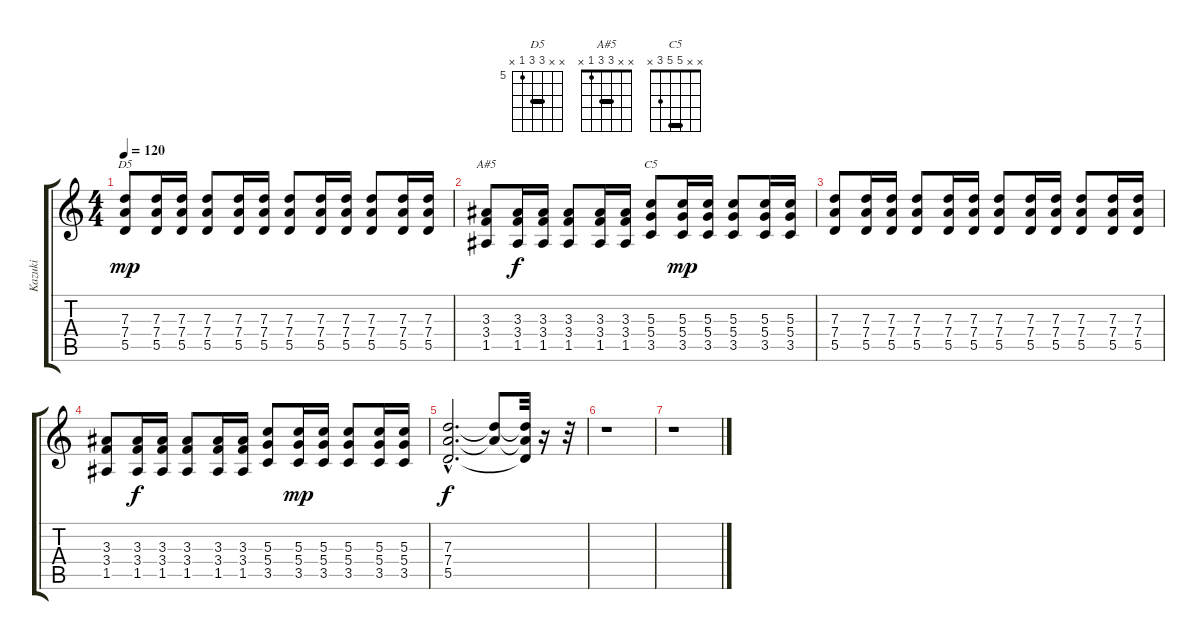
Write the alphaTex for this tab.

\track ("Kazuki" "Kazuki") {instrument distortionguitar}
\staff {score tabs}
\tuning (E4 B3 G3 D3 A2 E2) {hide}
\chord ("D5" x x 7 7 5 x) {firstfret 5 barre 7}
\chord ("A#5" x x 3 3 1 x) {barre 3}
\chord ("C5" x x 5 5 3 x) {barre 5}
\ts (4 4)
\tempo 120
\clef g2
\ks c
(7.3 7.4 5.5).8{ch "D5" dy mp} (7.3 7.4 5.5).16 (7.3 7.4 5.5).16 (7.3 7.4 5.5).8 (7.3 7.4 5.5).16 (7.3 7.4 5.5).16 (7.3 7.4 5.5).8 (7.3 7.4 5.5).16 (7.3 7.4 5.5).16 (7.3 7.4 5.5).8 (7.3 7.4 5.5).16 (7.3 7.4 5.5).16 |
(3.3 3.4 1.5).8{ch "A#5"} (3.3 3.4 1.5).16{dy f} (3.3 3.4 1.5).16 (3.3 3.4 1.5).8 (3.3 3.4 1.5).16 (3.3 3.4 1.5).16 (5.3 5.4 3.5).8{ch "C5"} (5.3 5.4 3.5).16{dy mp} (5.3 5.4 3.5).16 (5.3 5.4 3.5).8 (5.3 5.4 3.5).16 (5.3 5.4 3.5).16 |
(7.3 7.4 5.5).8 (7.3 7.4 5.5).16 (7.3 7.4 5.5).16 (7.3 7.4 5.5).8 (7.3 7.4 5.5).16 (7.3 7.4 5.5).16 (7.3 7.4 5.5).8 (7.3 7.4 5.5).16 (7.3 7.4 5.5).16 (7.3 7.4 5.5).8 (7.3 7.4 5.5).16 (7.3 7.4 5.5).16 |
(3.3 3.4 1.5).8 (3.3 3.4 1.5).16{dy f} (3.3 3.4 1.5).16 (3.3 3.4 1.5).8 (3.3 3.4 1.5).16 (3.3 3.4 1.5).16 (5.3 5.4 3.5).8 (5.3 5.4 3.5).16{dy mp} (5.3 5.4 3.5).16 (5.3 5.4 3.5).8 (5.3 5.4 3.5).16 (5.3 5.4 3.5).16 |
(7.3{hac} 7.4{hac} 5.5{hac}).2{d dy f} (7.3{t} 7.4{t}).8 (7.3{t} 7.4{t} 5.5{t}).32 r.16 r.32 |
r.1 |
r.1
